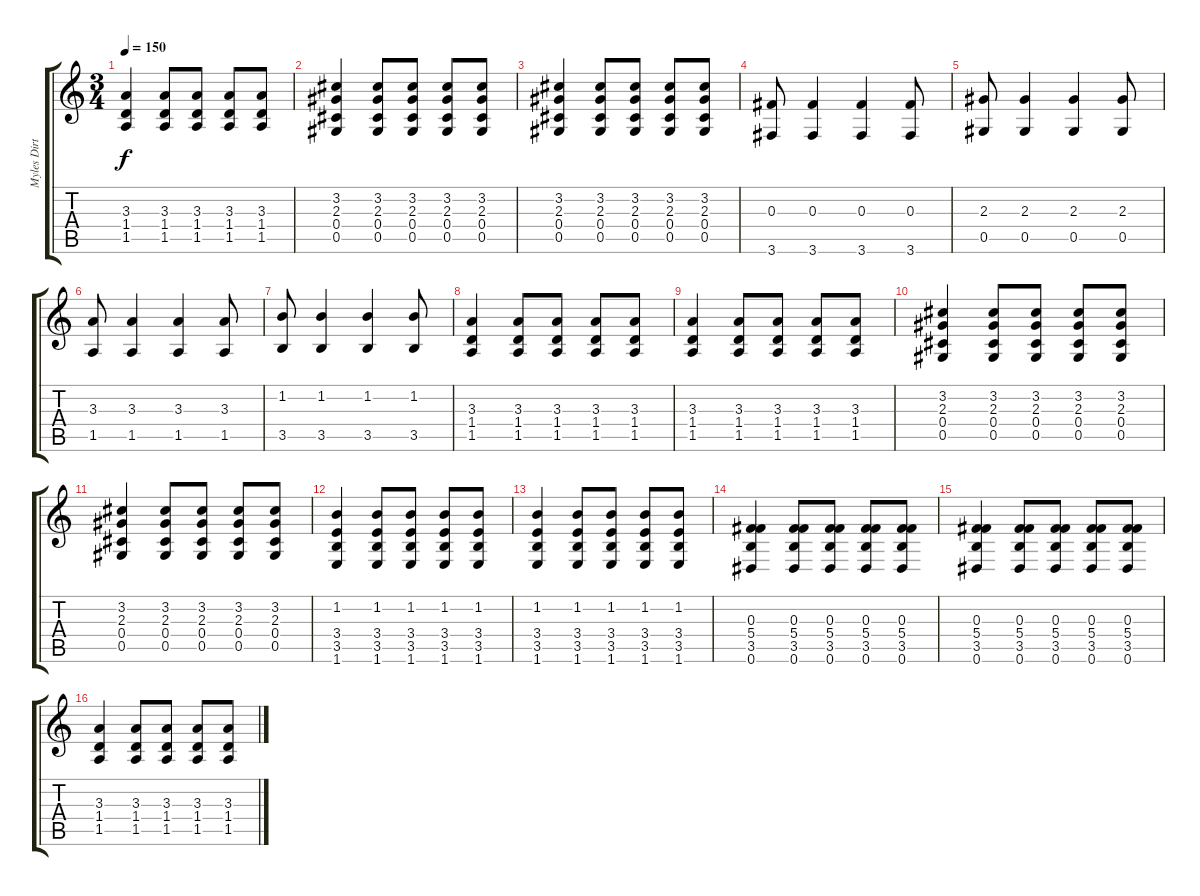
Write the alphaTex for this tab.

\track ("Myles Dirty" "Myles Dirt") {instrument distortionguitar}
\staff {score tabs}
\tuning (Eb4 Bb3 Gb3 Db3 Ab2 Eb2) {hide}
\ts (3 4)
\tempo 150
\clef g2
\ks c
(3.3 1.4 1.5).4{dy f} (3.3 1.4 1.5).8 (3.3 1.4 1.5).8 (3.3 1.4 1.5).8 (3.3 1.4 1.5).8 |
(3.2 2.3 0.4 0.5).4 (3.2 2.3 0.4 0.5).8 (3.2 2.3 0.4 0.5).8 (3.2 2.3 0.4 0.5).8 (3.2 2.3 0.4 0.5).8 |
(3.2 2.3 0.4 0.5).4 (3.2 2.3 0.4 0.5).8 (3.2 2.3 0.4 0.5).8 (3.2 2.3 0.4 0.5).8 (3.2 2.3 0.4 0.5).8 |
(0.3 3.6).8 (0.3 3.6).4 (0.3 3.6).4 (0.3 3.6).8 |
(2.3 0.5).8 (2.3 0.5).4 (2.3 0.5).4 (2.3 0.5).8 |
(3.3 1.5).8 (3.3 1.5).4 (3.3 1.5).4 (3.3 1.5).8 |
(1.2 3.5).8 (1.2 3.5).4 (1.2 3.5).4 (1.2 3.5).8 |
(3.3 1.4 1.5).4 (3.3 1.4 1.5).8 (3.3 1.4 1.5).8 (3.3 1.4 1.5).8 (3.3 1.4 1.5).8 |
(3.3 1.4 1.5).4 (3.3 1.4 1.5).8 (3.3 1.4 1.5).8 (3.3 1.4 1.5).8 (3.3 1.4 1.5).8 |
(3.2 2.3 0.4 0.5).4 (3.2 2.3 0.4 0.5).8 (3.2 2.3 0.4 0.5).8 (3.2 2.3 0.4 0.5).8 (3.2 2.3 0.4 0.5).8 |
(3.2 2.3 0.4 0.5).4 (3.2 2.3 0.4 0.5).8 (3.2 2.3 0.4 0.5).8 (3.2 2.3 0.4 0.5).8 (3.2 2.3 0.4 0.5).8 |
(1.2 3.4 3.5 1.6).4 (1.2 3.4 3.5 1.6).8 (1.2 3.4 3.5 1.6).8 (1.2 3.4 3.5 1.6).8 (1.2 3.4 3.5 1.6).8 |
(1.2 3.4 3.5 1.6).4 (1.2 3.4 3.5 1.6).8 (1.2 3.4 3.5 1.6).8 (1.2 3.4 3.5 1.6).8 (1.2 3.4 3.5 1.6).8 |
(0.3 5.4 3.5 0.6).4 (0.3 5.4 3.5 0.6).8 (0.3 5.4 3.5 0.6).8 (0.3 5.4 3.5 0.6).8 (0.3 5.4 3.5 0.6).8 |
(0.3 5.4 3.5 0.6).4 (0.3 5.4 3.5 0.6).8 (0.3 5.4 3.5 0.6).8 (0.3 5.4 3.5 0.6).8 (0.3 5.4 3.5 0.6).8 |
(3.3 1.4 1.5).4 (3.3 1.4 1.5).8 (3.3 1.4 1.5).8 (3.3 1.4 1.5).8 (3.3 1.4 1.5).8
